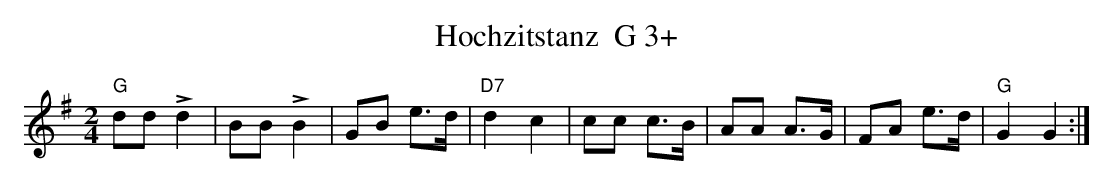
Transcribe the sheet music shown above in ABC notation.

X:1
T:Hochzitstanz  G 3+
M:2/4
L:1/8
K:G%%MIDI gchordon
"G"dd!>!d2 | BB!>!B2 | GB e>d | "D7"d2c2 | cc c>B | AA A>G | FA e>d | "G"G2G2 :|
